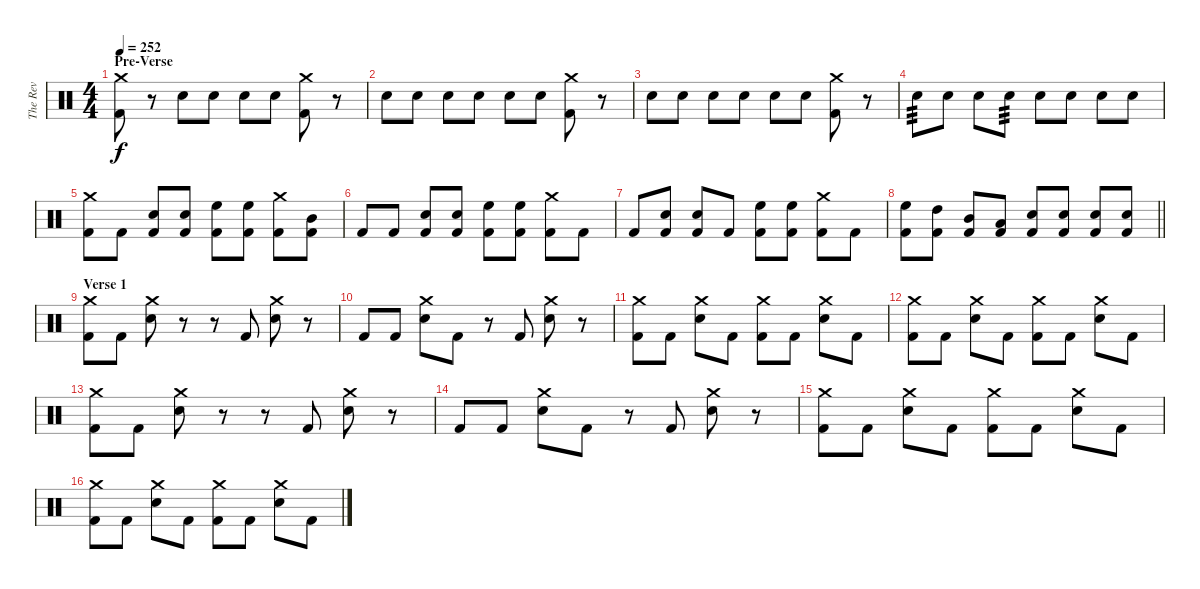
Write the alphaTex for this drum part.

\track ("The Rev" "The Rev") {instrument percussion}
\staff {score}
\articulation defaults
\ts (4 4)
\section ("" "Pre-Verse")
\tempo 252
\clef neutral
\ks c
("Crash medium (hit)" "Kick (hit) 2").8{dy f} r.8 "Electric Snare (hit)".8 "Electric Snare (hit)".8 "Electric Snare (hit)".8 "Electric Snare (hit)".8 ("Crash medium (hit)" "Kick (hit) 2").8 r.8 |
"Electric Snare (hit)".8 "Electric Snare (hit)".8 "Electric Snare (hit)".8 "Electric Snare (hit)".8 "Electric Snare (hit)".8 "Electric Snare (hit)".8 ("Crash medium (hit)" "Kick (hit) 2").8 r.8 |
"Electric Snare (hit)".8 "Electric Snare (hit)".8 "Electric Snare (hit)".8 "Electric Snare (hit)".8 "Electric Snare (hit)".8 "Electric Snare (hit)".8 ("Crash medium (hit)" "Kick (hit) 2").8 r.8 |
"Electric Snare (hit)".8{tp 3} "Electric Snare (hit)".8 "Electric Snare (hit)".8 "Electric Snare (hit)".8{tp 3} "Electric Snare (hit)".8 "Electric Snare (hit)".8 "Electric Snare (hit)".8 "Electric Snare (hit)".8 |
("Crash medium (hit)" "Kick (hit) 2").8 "Kick (hit) 2".8 ("Electric Snare (hit)" "Kick (hit) 2").8 ("Electric Snare (hit)" "Kick (hit) 2").8 ("High Floor Tom (hit)" "Kick (hit) 2").8 ("High Floor Tom (hit)" "Kick (hit) 2").8 ("Crash medium (hit)" "Kick (hit) 2").8 ("Mid Tom (hit)" "Kick (hit) 2").8 |
"Kick (hit) 2".8 "Kick (hit) 2".8 ("Electric Snare (hit)" "Kick (hit) 2").8 ("Electric Snare (hit)" "Kick (hit) 2").8 ("High Floor Tom (hit)" "Kick (hit) 2").8 ("High Floor Tom (hit)" "Kick (hit) 2").8 ("Crash medium (hit)" "Kick (hit) 2").8 "Kick (hit) 2".8 |
"Kick (hit) 2".8 ("Electric Snare (hit)" "Kick (hit) 2").8 ("Electric Snare (hit)" "Kick (hit) 2").8 "Kick (hit) 2".8 ("High Floor Tom (hit)" "Kick (hit) 2").8 ("High Floor Tom (hit)" "Kick (hit) 2").8 ("Crash medium (hit)" "Kick (hit) 2").8 "Kick (hit) 2".8 |
\barLineRight lightlight
("High Floor Tom (hit)" "Kick (hit) 2").8 ("High Tom (hit)" "Kick (hit) 2").8 ("Mid Tom (hit)" "Kick (hit) 2").8 ("Low Tom (hit)" "Kick (hit) 2").8 ("Electric Snare (hit)" "Kick (hit) 2").8 ("Electric Snare (hit)" "Kick (hit) 2").8 ("Electric Snare (hit)" "Kick (hit) 2").8 ("Electric Snare (hit)" "Kick (hit) 2").8 |
\section ("" "Verse 1")
("Crash medium (hit)" "Kick (hit) 2").8 "Kick (hit) 2".8 ("Crash medium (hit)" "Electric Snare (hit)").8 r.8 r.8 "Kick (hit) 2".8 ("Crash medium (hit)" "Electric Snare (hit)").8 r.8 |
"Kick (hit) 2".8 "Kick (hit) 2".8 ("Crash medium (hit)" "Electric Snare (hit)").8 "Kick (hit) 2".8 r.8 "Kick (hit) 2".8 ("Crash medium (hit)" "Electric Snare (hit)").8 r.8 |
("Crash medium (hit)" "Kick (hit) 2").8 "Kick (hit) 2".8 ("Crash medium (hit)" "Electric Snare (hit)").8 "Kick (hit) 2".8 ("Crash medium (hit)" "Kick (hit) 2").8 "Kick (hit) 2".8 ("Crash medium (hit)" "Electric Snare (hit)").8 "Kick (hit) 2".8 |
("Crash medium (hit)" "Kick (hit) 2").8 "Kick (hit) 2".8 ("Crash medium (hit)" "Electric Snare (hit)").8 "Kick (hit) 2".8 ("Crash medium (hit)" "Kick (hit) 2").8 "Kick (hit) 2".8 ("Crash medium (hit)" "Electric Snare (hit)").8 "Kick (hit) 2".8 |
("Crash medium (hit)" "Kick (hit) 2").8 "Kick (hit) 2".8 ("Crash medium (hit)" "Electric Snare (hit)").8 r.8 r.8 "Kick (hit) 2".8 ("Crash medium (hit)" "Electric Snare (hit)").8 r.8 |
"Kick (hit) 2".8 "Kick (hit) 2".8 ("Crash medium (hit)" "Electric Snare (hit)").8 "Kick (hit) 2".8 r.8 "Kick (hit) 2".8 ("Crash medium (hit)" "Electric Snare (hit)").8 r.8 |
("Crash medium (hit)" "Kick (hit) 2").8 "Kick (hit) 2".8 ("Crash medium (hit)" "Electric Snare (hit)").8 "Kick (hit) 2".8 ("Crash medium (hit)" "Kick (hit) 2").8 "Kick (hit) 2".8 ("Crash medium (hit)" "Electric Snare (hit)").8 "Kick (hit) 2".8 |
("Crash medium (hit)" "Kick (hit) 2").8 "Kick (hit) 2".8 ("Crash medium (hit)" "Electric Snare (hit)").8 "Kick (hit) 2".8 ("Crash medium (hit)" "Kick (hit) 2").8 "Kick (hit) 2".8 ("Crash medium (hit)" "Electric Snare (hit)").8 "Kick (hit) 2".8
